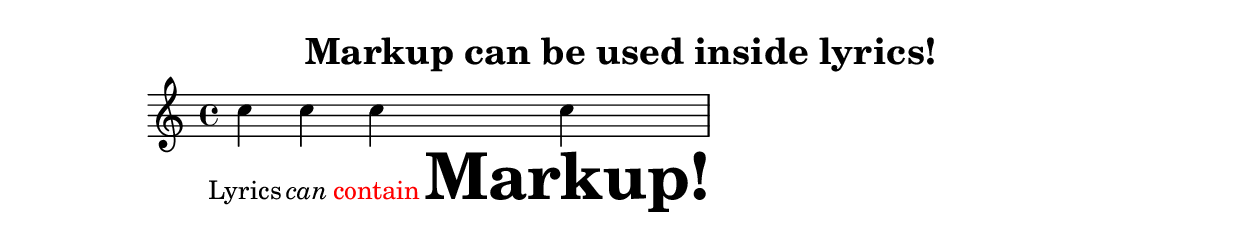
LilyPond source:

%% Do not edit this file; it is auto-generated from LSR http://lsr.dsi.unimi.it
%% This file is in the public domain.
\version "2.11.52"

\header {
  lsrtags = "text, vocal-music"

  texidoc = "
To format individual syllables in lyrics, use @code{\\markup @{ ....
@}} on these lyrics.

"
  doctitle = "Formatting lyrics syllables"
} % begin verbatim
% Tip taken from http://lists.gnu.org/archive/html/lilypond-user/2007-12/msg00215.html
\header {
  title = "Markup can be used inside lyrics!"
}

mel = \relative c'' { c4 c c c }
lyr = \lyricmode {
  Lyrics \markup { \italic "can" } \markup {\with-color #red "contain" }
  \markup {\fontsize #8 \bold "Markup!" }
}

<<
  \context Voice = melody \mel
  \context Lyrics \lyricsto melody \lyr
>>

